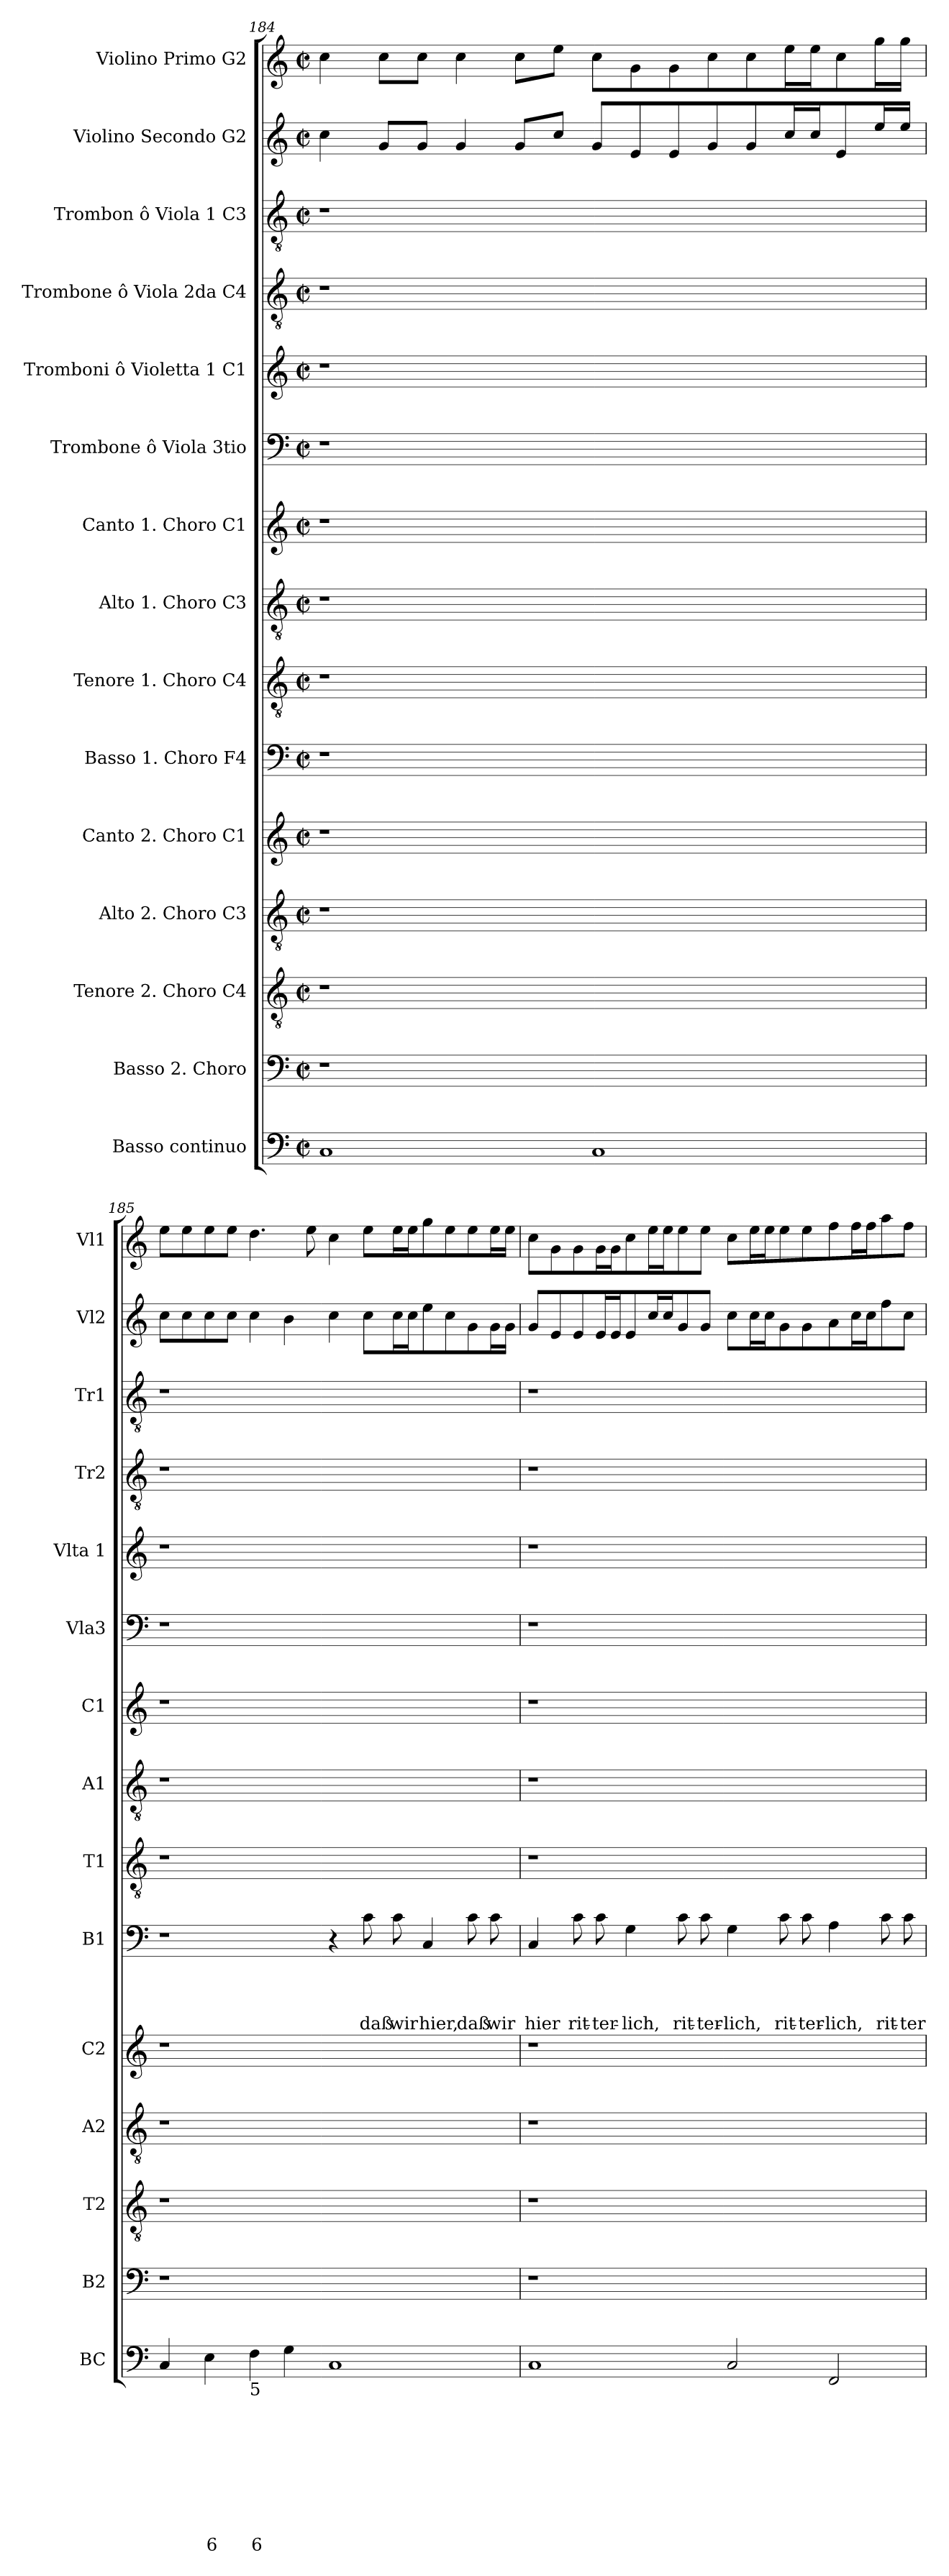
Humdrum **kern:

**kern	**text	**text	**text	**text	**text	**text	**text	**text	**text	**kern	**kern	**kern	**kern	**kern	**text	**text	**text	**text	**kern	**kern	**kern	**kern	**kern	**kern	**kern	**kern	**kern
*part15	*part15	*part15	*part15	*part15	*part15	*part15	*part15	*part15	*part15	*part14	*part13	*part12	*part11	*part10	*part10	*part10	*part10	*part10	*part9	*part8	*part7	*part6	*part5	*part4	*part3	*part2	*part1
*staff15	*staff15	*staff15	*staff15	*staff15	*staff15	*staff15	*staff15	*staff15	*staff15	*staff14	*staff13	*staff12	*staff11	*staff10	*staff10	*staff10	*staff10	*staff10	*staff9	*staff8	*staff7	*staff6	*staff5	*staff4	*staff3	*staff2	*staff1
*I"Basso continuo	*	*	*	*	*	*	*	*	*	*I"Basso 2. Choro	*I"Tenore 2. Choro C4	*I"Alto 2. Choro C3	*I"Canto 2. Choro  C1	*I"Basso 1. Choro F4	*	*	*	*	*I"Tenore 1. Choro C4	*I"Alto 1. Choro C3	*I"Canto 1. Choro  C1	*I"Trombone ô Viola 3tio	*I"Tromboni ô Violetta 1 C1	*I"Trombone ô Viola 2da C4	*I"Trombon ô Viola 1 C3	*I"Violino Secondo G2	*I"Violino Primo G2
*I'BC	*	*	*	*	*	*	*	*	*	*I'B2	*I'T2	*I'A2	*I'C2	*I'B1	*	*	*	*	*I'T1	*I'A1	*I'C1	*I'Vla3	*I'Vlta 1	*I'Tr2	*I'Tr1	*I'Vl2	*I'Vl1
*clefF4	*	*	*	*	*	*	*	*	*	*clefF4	*clefGv2	*clefGv2	*clefG2	*clefF4	*	*	*	*	*clefGv2	*clefGv2	*clefG2	*clefF4	*clefG2	*clefGv2	*clefGv2	*clefG2	*clefG2
*k[]	*	*	*	*	*	*	*	*	*	*k[]	*k[]	*k[]	*k[]	*k[]	*	*	*	*	*k[]	*k[]	*k[]	*k[]	*k[]	*k[]	*k[]	*k[]	*k[]
*C:	*	*	*	*	*	*	*	*	*	*C:	*C:	*C:	*C:	*C:	*	*	*	*	*C:	*C:	*C:	*C:	*C:	*C:	*C:	*C:	*C:
*M2/2	*	*	*	*	*	*	*	*	*	*M2/2	*M2/2	*M2/2	*M2/2	*M2/2	*	*	*	*	*M2/2	*M2/2	*M2/2	*M2/2	*M2/2	*M2/2	*M2/2	*M2/2	*M2/2
*met(c|)	*	*	*	*	*	*	*	*	*	*met(c|)	*met(c|)	*met(c|)	*met(c|)	*met(c|)	*	*	*	*	*met(c|)	*met(c|)	*met(c|)	*met(c|)	*met(c|)	*met(c|)	*met(c|)	*met(c|)	*met(c|)
=184	=184	=184	=184	=184	=184	=184	=184	=184	=184	=184	=184	=184	=184	=184	=184	=184	=184	=184	=184	=184	=184	=184	=184	=184	=184	=184	=184
1C	.	.	.	.	.	.	.	.	.	1r	1r	1r	1r	1r	.	.	.	.	1r	1r	1r	1r	1r	1r	1r	4cc\	4cc\
.	.	.	.	.	.	.	.	.	.	.	.	.	.	.	.	.	.	.	.	.	.	.	.	.	.	8g/L	8cc\L
.	.	.	.	.	.	.	.	.	.	.	.	.	.	.	.	.	.	.	.	.	.	.	.	.	.	8g/J	8cc\J
.	.	.	.	.	.	.	.	.	.	.	.	.	.	.	.	.	.	.	.	.	.	.	.	.	.	4g/	4cc\
.	.	.	.	.	.	.	.	.	.	.	.	.	.	.	.	.	.	.	.	.	.	.	.	.	.	8g/L	8cc\L
.	.	.	.	.	.	.	.	.	.	.	.	.	.	.	.	.	.	.	.	.	.	.	.	.	.	8cc/J	8ee\J
1C	.	.	.	.	.	.	.	.	.	1ryy	1ryy	1ryy	1ryy	1ryy	.	.	.	.	1ryy	1ryy	1ryy	1ryy	1ryy	1ryy	1ryy	8g/L	8cc\L
.	.	.	.	.	.	.	.	.	.	.	.	.	.	.	.	.	.	.	.	.	.	.	.	.	.	8e/	8g\
.	.	.	.	.	.	.	.	.	.	.	.	.	.	.	.	.	.	.	.	.	.	.	.	.	.	8e/	8g\
.	.	.	.	.	.	.	.	.	.	.	.	.	.	.	.	.	.	.	.	.	.	.	.	.	.	8g/	8cc\
.	.	.	.	.	.	.	.	.	.	.	.	.	.	.	.	.	.	.	.	.	.	.	.	.	.	8g/	8cc\
.	.	.	.	.	.	.	.	.	.	.	.	.	.	.	.	.	.	.	.	.	.	.	.	.	.	16cc/L	16ee\L
.	.	.	.	.	.	.	.	.	.	.	.	.	.	.	.	.	.	.	.	.	.	.	.	.	.	16cc/J	16ee\J
.	.	.	.	.	.	.	.	.	.	.	.	.	.	.	.	.	.	.	.	.	.	.	.	.	.	8e/	8cc\
.	.	.	.	.	.	.	.	.	.	.	.	.	.	.	.	.	.	.	.	.	.	.	.	.	.	16ee/L	16gg\L
.	.	.	.	.	.	.	.	.	.	.	.	.	.	.	.	.	.	.	.	.	.	.	.	.	.	16ee/JJ	16gg\JJ
!!LO:LB:g=z
=185	=185	=185	=185	=185	=185	=185	=185	=185	=185	=185	=185	=185	=185	=185	=185	=185	=185	=185	=185	=185	=185	=185	=185	=185	=185	=185	=185
4C/	.	.	.	.	.	.	.	.	.	1r	1r	1r	1r	1r	.	.	.	.	1r	1r	1r	1r	1r	1r	1r	8cc\L	8ee\L
.	.	.	.	.	.	.	.	.	.	.	.	.	.	.	.	.	.	.	.	.	.	.	.	.	.	8cc\	8ee\
!	!	!	!	!	!	!	!	!	!LO:LY:b	!	!	!	!	!	!	!	!	!	!	!	!	!	!	!	!	!	!
4E\	.	.	.	.	.	.	.	.	6	.	.	.	.	.	.	.	.	.	.	.	.	.	.	.	.	8cc\	8ee\
.	.	.	.	.	.	.	.	.	.	.	.	.	.	.	.	.	.	.	.	.	.	.	.	.	.	8cc\J	8ee\J
!LO:TX:b:t=5	!	!	!	!	!	!	!	!	!	!	!	!	!	!	!	!	!	!	!	!	!	!	!	!	!	!	!
!	!	!	!	!	!	!	!	!	!LO:LY:b	!	!	!	!	!	!	!	!	!	!	!	!	!	!	!	!	!	!
4F\	.	.	.	.	.	.	.	.	6	.	.	.	.	.	.	.	.	.	.	.	.	.	.	.	.	4cc\	4.dd\
4G\	.	.	.	.	.	.	.	.	.	.	.	.	.	.	.	.	.	.	.	.	.	.	.	.	.	4b\	.
.	.	.	.	.	.	.	.	.	.	.	.	.	.	.	.	.	.	.	.	.	.	.	.	.	.	.	8ee\
1C	.	.	.	.	.	.	.	.	.	1ryy	1ryy	1ryy	1ryy	4r	.	.	.	.	1ryy	1ryy	1ryy	1ryy	1ryy	1ryy	1ryy	4cc\	4cc\
!	!	!	!	!	!	!	!	!	!	!	!	!	!	!	!	!	!	!LO:LY:b	!	!	!	!	!	!	!	!	!
.	.	.	.	.	.	.	.	.	.	.	.	.	.	8c\	.	.	.	daß	.	.	.	.	.	.	.	8cc\L	8ee\L
!	!	!	!	!	!	!	!	!	!	!	!	!	!	!	!	!	!	!LO:LY:b	!	!	!	!	!	!	!	!	!
.	.	.	.	.	.	.	.	.	.	.	.	.	.	8c\	.	.	.	wir	.	.	.	.	.	.	.	16cc\L	16ee\L
.	.	.	.	.	.	.	.	.	.	.	.	.	.	.	.	.	.	.	.	.	.	.	.	.	.	16cc\J	16ee\J
!	!	!	!	!	!	!	!	!	!	!	!	!	!	!	!	!	!	!LO:LY:b	!	!	!	!	!	!	!	!	!
.	.	.	.	.	.	.	.	.	.	.	.	.	.	4C/	.	.	.	hier,	.	.	.	.	.	.	.	8ee\	8gg\
.	.	.	.	.	.	.	.	.	.	.	.	.	.	.	.	.	.	.	.	.	.	.	.	.	.	8cc\	8ee\
!	!	!	!	!	!	!	!	!	!	!	!	!	!	!	!	!	!	!LO:LY:b	!	!	!	!	!	!	!	!	!
.	.	.	.	.	.	.	.	.	.	.	.	.	.	8c\	.	.	.	daß	.	.	.	.	.	.	.	8g\	8ee\
!	!	!	!	!	!	!	!	!	!	!	!	!	!	!	!	!	!	!LO:LY:b	!	!	!	!	!	!	!	!	!
.	.	.	.	.	.	.	.	.	.	.	.	.	.	8c\	.	.	.	wir	.	.	.	.	.	.	.	16g\L	16ee\L
.	.	.	.	.	.	.	.	.	.	.	.	.	.	.	.	.	.	.	.	.	.	.	.	.	.	16g\JJ	16ee\JJ
=186	=186	=186	=186	=186	=186	=186	=186	=186	=186	=186	=186	=186	=186	=186	=186	=186	=186	=186	=186	=186	=186	=186	=186	=186	=186	=186	=186
!	!	!	!	!	!	!	!	!	!	!	!	!	!	!	!	!	!	!LO:LY:b	!	!	!	!	!	!	!	!	!
1C	.	.	.	.	.	.	.	.	.	1r	1r	1r	1r	4C/	.	.	.	hier	1r	1r	1r	1r	1r	1r	1r	8g/L	8cc\L
.	.	.	.	.	.	.	.	.	.	.	.	.	.	.	.	.	.	.	.	.	.	.	.	.	.	8e/	8g\
!	!	!	!	!	!	!	!	!	!	!	!	!	!	!	!	!	!	!LO:LY:b	!	!	!	!	!	!	!	!	!
.	.	.	.	.	.	.	.	.	.	.	.	.	.	8c\	.	.	.	rit-	.	.	.	.	.	.	.	8e/	8g\
!	!	!	!	!	!	!	!	!	!	!	!	!	!	!	!	!	!	!LO:LY:b	!	!	!	!	!	!	!	!	!
.	.	.	.	.	.	.	.	.	.	.	.	.	.	8c\	.	.	.	-ter-	.	.	.	.	.	.	.	16e/L	16g\L
.	.	.	.	.	.	.	.	.	.	.	.	.	.	.	.	.	.	.	.	.	.	.	.	.	.	16e/J	16g\J
!	!	!	!	!	!	!	!	!	!	!	!	!	!	!	!	!	!	!LO:LY:b	!	!	!	!	!	!	!	!	!
.	.	.	.	.	.	.	.	.	.	.	.	.	.	4G\	.	.	.	-lich,	.	.	.	.	.	.	.	8e/	8cc\
.	.	.	.	.	.	.	.	.	.	.	.	.	.	.	.	.	.	.	.	.	.	.	.	.	.	16cc/L	16ee\L
.	.	.	.	.	.	.	.	.	.	.	.	.	.	.	.	.	.	.	.	.	.	.	.	.	.	16cc/J	16ee\J
!	!	!	!	!	!	!	!	!	!	!	!	!	!	!	!	!	!	!LO:LY:b	!	!	!	!	!	!	!	!	!
.	.	.	.	.	.	.	.	.	.	.	.	.	.	8c\	.	.	.	rit-	.	.	.	.	.	.	.	8g/	8ee\
!	!	!	!	!	!	!	!	!	!	!	!	!	!	!	!	!	!	!LO:LY:b	!	!	!	!	!	!	!	!	!
.	.	.	.	.	.	.	.	.	.	.	.	.	.	8c\	.	.	.	-ter-	.	.	.	.	.	.	.	8g/J	8ee\J
!	!	!	!	!	!	!	!	!	!	!	!	!	!	!	!	!	!	!LO:LY:b	!	!	!	!	!	!	!	!	!
2C/	.	.	.	.	.	.	.	.	.	1ryy	1ryy	1ryy	1ryy	4G\	.	.	.	-lich,	1ryy	1ryy	1ryy	1ryy	1ryy	1ryy	1ryy	8cc\L	8cc\L
.	.	.	.	.	.	.	.	.	.	.	.	.	.	.	.	.	.	.	.	.	.	.	.	.	.	16cc\L	16ee\L
.	.	.	.	.	.	.	.	.	.	.	.	.	.	.	.	.	.	.	.	.	.	.	.	.	.	16cc\J	16ee\J
!	!	!	!	!	!	!	!	!	!	!	!	!	!	!	!	!	!	!LO:LY:b	!	!	!	!	!	!	!	!	!
.	.	.	.	.	.	.	.	.	.	.	.	.	.	8c\	.	.	.	rit-	.	.	.	.	.	.	.	8g\	8ee\
!	!	!	!	!	!	!	!	!	!	!	!	!	!	!	!	!	!	!LO:LY:b	!	!	!	!	!	!	!	!	!
.	.	.	.	.	.	.	.	.	.	.	.	.	.	8c\	.	.	.	-ter-	.	.	.	.	.	.	.	8g\	8ee\
!	!	!	!	!	!	!	!	!	!	!	!	!	!	!	!	!	!	!LO:LY:b	!	!	!	!	!	!	!	!	!
2FF/	.	.	.	.	.	.	.	.	.	.	.	.	.	4A\	.	.	.	-lich,	.	.	.	.	.	.	.	8a\	8ff\
.	.	.	.	.	.	.	.	.	.	.	.	.	.	.	.	.	.	.	.	.	.	.	.	.	.	16cc\L	16ff\L
.	.	.	.	.	.	.	.	.	.	.	.	.	.	.	.	.	.	.	.	.	.	.	.	.	.	16cc\J	16ff\J
!	!	!	!	!	!	!	!	!	!	!	!	!	!	!	!	!	!	!LO:LY:b	!	!	!	!	!	!	!	!	!
.	.	.	.	.	.	.	.	.	.	.	.	.	.	8c\	.	.	.	rit-	.	.	.	.	.	.	.	8ff\	8aa\
!	!	!	!	!	!	!	!	!	!	!	!	!	!	!	!	!	!	!LO:LY:b	!	!	!	!	!	!	!	!	!
.	.	.	.	.	.	.	.	.	.	.	.	.	.	8c\	.	.	.	-ter-	.	.	.	.	.	.	.	8cc\J	8ff\J
=	=	=	=	=	=	=	=	=	=	=	=	=	=	=	=	=	=	=	=	=	=	=	=	=	=	=	=
*-	*-	*-	*-	*-	*-	*-	*-	*-	*-	*-	*-	*-	*-	*-	*-	*-	*-	*-	*-	*-	*-	*-	*-	*-	*-	*-	*-
